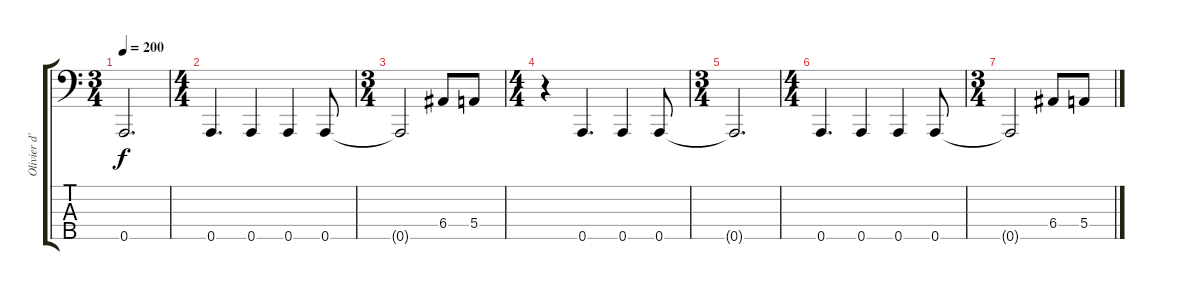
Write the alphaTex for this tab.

\track ("Olivier d'Aries (Bass)" "Olivier d'") {instrument electricbassfinger}
\staff {score tabs}
\tuning (G2 D2 A1 E1 A0) {hide}
\ts (3 4)
\tempo 200
\clef f4
\ks c
0.5{t}.2{d dy f} |
\ts (4 4)
0.5.4{d} 0.5.4 0.5.4 0.5.8 |
\ts (3 4)
0.5{t}.2 6.4.8 5.4.8 |
\ts (4 4)
r.4 0.5.4{d} 0.5.4 0.5.8 |
\ts (3 4)
0.5{t}.2{d} |
\ts (4 4)
0.5.4{d} 0.5.4 0.5.4 0.5.8 |
\ts (3 4)
0.5{t}.2 6.4.8 5.4.8
